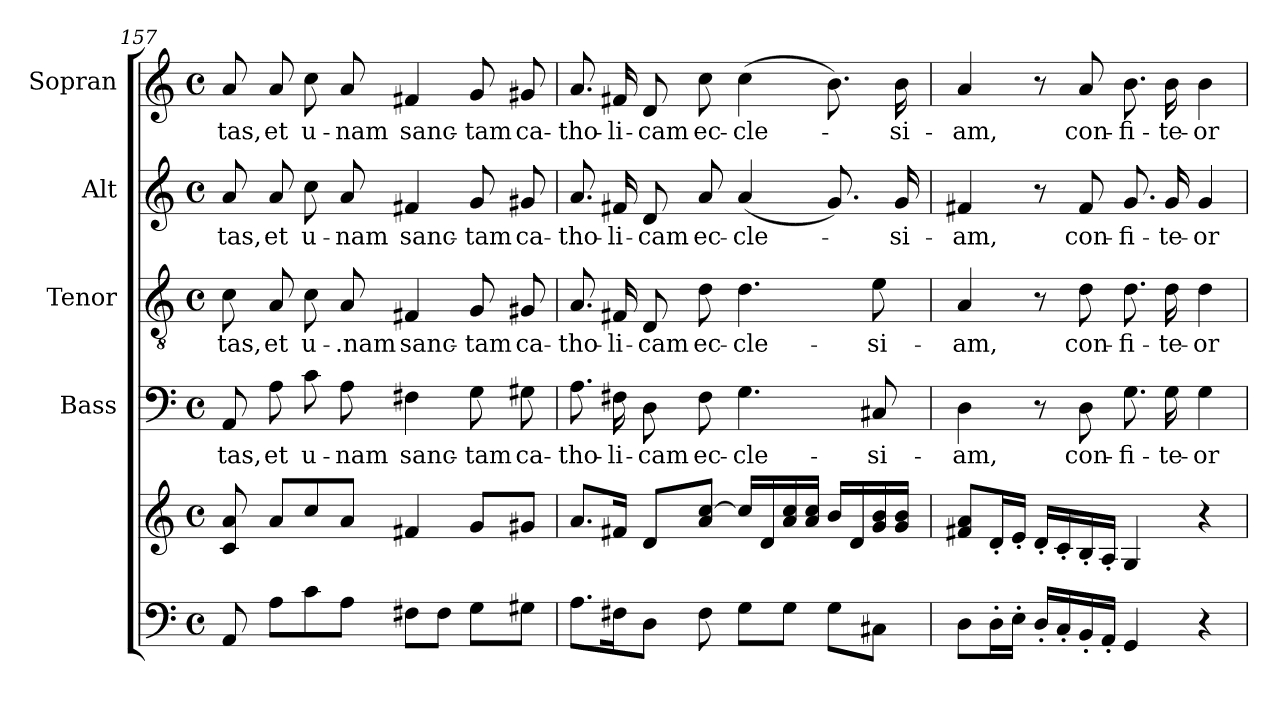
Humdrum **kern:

**kern	**kern	**kern	**text	**kern	**text	**kern	**text	**kern	**text
*part5	*part5	*part4	*part4	*part3	*part3	*part2	*part2	*part1	*part1
*staff6	*staff5	*staff4	*staff4	*staff3	*staff3	*staff2	*staff2	*staff1	*staff1
*	*	*I"Bass	*	*I"Tenor	*	*I"Alt	*	*I"Sopran	*
*	*	*I'B.	*	*I'T.	*	*I'A.	*	*I'S.	*
*clefF4	*clefG2	*clefF4	*	*clefGv2	*	*clefG2	*	*clefG2	*
*k[]	*k[]	*k[]	*	*k[]	*	*k[]	*	*k[]	*
*C:	*C:	*C:	*	*C:	*	*C:	*	*C:	*
*M4/4	*M4/4	*M4/4	*	*M4/4	*	*M4/4	*	*M4/4	*
*met(c)	*met(c)	*met(c)	*	*met(c)	*	*met(c)	*	*met(c)	*
=157	=157	=157	=157	=157	=157	=157	=157	=157	=157
!	!	!	!LO:LY:b	!	!LO:LY:b	!	!LO:LY:b	!	!LO:LY:b
8AA/	8c/ 8a/	8AA/	-tas,	8c\	-tas,	8a/	-tas,	8a/	-tas,
!	!	!	!LO:LY:b	!	!LO:LY:b	!	!LO:LY:b	!	!LO:LY:b
8A\L	8a/L	8A\	et	8A/	et	8a/	et	8a/	et
!	!	!	!LO:LY:b	!	!LO:LY:b	!	!LO:LY:b	!	!LO:LY:b
8c\	8cc/	8c\	u-	8c\	u-	8cc\	u-	8cc\	u-
!	!	!	!LO:LY:b	!	!LO:LY:b	!	!LO:LY:b	!	!LO:LY:b
8A\J	8a/J	8A\	-nam	8A/	-.nam	8a/	-nam	8a/	-nam
!	!	!	!LO:LY:b	!	!LO:LY:b	!	!LO:LY:b	!	!LO:LY:b
8F#X\L	4f#X/	4F#X\	sanc-	4F#X/	sanc-	4f#X/	sanc-	4f#X/	sanc-
8F#\J	.	.	.	.	.	.	.	.	.
!	!	!	!LO:LY:b	!	!LO:LY:b	!	!LO:LY:b	!	!LO:LY:b
8G\L	8g/L	8G\	-tam	8G/	-tam	8g/	-tam	8g/	-tam
!	!	!	!LO:LY:b	!	!LO:LY:b	!	!LO:LY:b	!	!LO:LY:b
8G#X\J	8g#X/J	8G#X\	ca-	8G#X/	ca-	8g#X/	ca-	8g#X/	ca-
=158	=158	=158	=158	=158	=158	=158	=158	=158	=158
!	!	!	!LO:LY:b	!	!LO:LY:b	!	!LO:LY:b	!	!LO:LY:b
8.A\L	8.a/L	8.A\	-tho-	8.A/	-tho-	8.a/	-tho-	8.a/	-tho-
!	!	!	!LO:LY:b	!	!LO:LY:b	!	!LO:LY:b	!	!LO:LY:b
16F#X\k	16f#X/Jk	16F#X\	-li-	16F#X/	-li-	16f#X/	-li-	16f#X/	-li-
!	!	!	!LO:LY:b	!	!LO:LY:b	!	!LO:LY:b	!	!LO:LY:b
8D\J	8d/L	8D\	-cam	8D/	-cam	8d/	-cam	8d/	-cam
!	!	!	!LO:LY:b	!	!LO:LY:b	!	!LO:LY:b	!	!LO:LY:b
8F#\	8a/ [8cc/J	8F#\	ec-	8d\	ec-	8a/	ec-	8cc\	ec-
!	!	!	!LO:LY:b	!	!LO:LY:b	!	!LO:LY:b	!	!LO:LY:b
8G\L	16cc/LL]	4.G\	-cle-	4.d\	-cle-	(<4a/	-cle-	(>4cc\	-cle-
.	16d/	.	.	.	.	.	.	.	.
8G\J	16a/ 16cc/	.	.	.	.	.	.	.	.
.	16a/ 16cc/JJ	.	.	.	.	.	.	.	.
8G\L	16b/LL	.	.	.	.	8.g/)	.	8.b\)	.
.	16d/	.	.	.	.	.	.	.	.
!	!	!	!LO:LY:b	!	!LO:LY:b	!	!	!	!
8C#X\J	16g/ 16b/	8C#X/	-si-	8e\	-si-	.	.	.	.
!	!	!	!	!	!	!	!LO:LY:b	!	!LO:LY:b
.	16g/ 16b/JJ	.	.	.	.	16g/	-si-	16b\	-si-
!!LO:LB:g=z
=159	=159	=159	=159	=159	=159	=159	=159	=159	=159
!	!	!	!LO:LY:b	!	!LO:LY:b	!	!LO:LY:b	!	!LO:LY:b
8D\L	8f#X/ 8a/L	4D\	-am,	4A/	-am,	4f#X/	-am,	4a/	-am,
16D'>\L	16d'</L	.	.	.	.	.	.	.	.
16E'>\JJ	16e'</JJ	.	.	.	.	.	.	.	.
16D'</LL	16d'</LL	8r	.	8r	.	8r	.	8r	.
16C'</	16c'</	.	.	.	.	.	.	.	.
!	!	!	!LO:LY:b	!	!LO:LY:b	!	!LO:LY:b	!	!LO:LY:b
16BB'</	16B'</	8D\	con-	8d\	con-	8f#/	con-	8a/	con-
16AA'</JJ	16A'</JJ	.	.	.	.	.	.	.	.
!	!	!	!LO:LY:b	!	!LO:LY:b	!	!LO:LY:b	!	!LO:LY:b
4GG/	4G/	8.G\	-fi-	8.d\	-fi-	8.g/	-fi-	8.b\	-fi-
!	!	!	!LO:LY:b	!	!LO:LY:b	!	!LO:LY:b	!	!LO:LY:b
.	.	16G\	-te-	16d\	-te-	16g/	-te-	16b\	-te-
!	!	!	!LO:LY:b	!	!LO:LY:b	!	!LO:LY:b	!	!LO:LY:b
4r	4r	4G\	-or	4d\	-or	4g/	-or	4b\	-or
=	=	=	=	=	=	=	=	=	=
*-	*-	*-	*-	*-	*-	*-	*-	*-	*-
